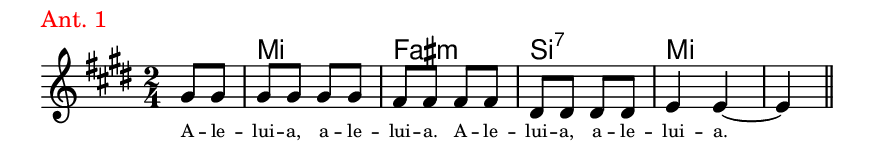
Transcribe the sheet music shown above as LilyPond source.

\version "2.20.0"
#(set! paper-alist (cons '("linha" . (cons (* 148 mm) (* 25 mm))) paper-alist))

\paper {
  #(set-paper-size "linha")
  ragged-right = ##f
}

\language "portugues"


harmonia = \chordmode {
    \partial 4
%harmonia
  r4 mi2 fas:m si:7 mi~ mi4
%/harmonia
}
melodia = \fixed do' {
    \key mi \major
    \time 2/4
    \partial 4
%recitação
    sols8 sols \bar "|" sols sols sols sols \bar "|" fas fas fas fas \bar "|" res res res res \bar "|" mi4 mi4~ mi4 \bar "||"
%/recitação
}
letra = \lyricmode {
    \teeny
    A -- le -- lui -- a, a -- le -- lui -- a. A -- le -- lui -- a, a -- le -- lui -- a.
    %\tweak self-alignment-X #1  \markup{aten-}
    %\tweak self-alignment-X #-1 \markup{\bold{dei}-me por pie-}
    %\tweak self-alignment-X #-1 \markup{\bold{da}de e escu-}
    %\tweak self-alignment-X #-1 \markup{\bold{tai} minha ora-}
    %\tweak self-alignment-X #-1 \markup{\bold{ção!}}
}

\book {
  \paper {
      indent = 0\mm
      scoreTitleMarkup = \markup {
          \with-color #red
          \fromproperty #'header:piece
      }
  }
  \header {
    piece = "Ant. 1"
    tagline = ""
  }
  \score {
    <<
      \new ChordNames {
        \set chordChanges = ##t
		\set noChordSymbol = ""
        \harmonia
      }
      \new Voice = "canto" { \melodia }
      \new Lyrics \lyricsto "canto" \letra
    >>
  }
}
